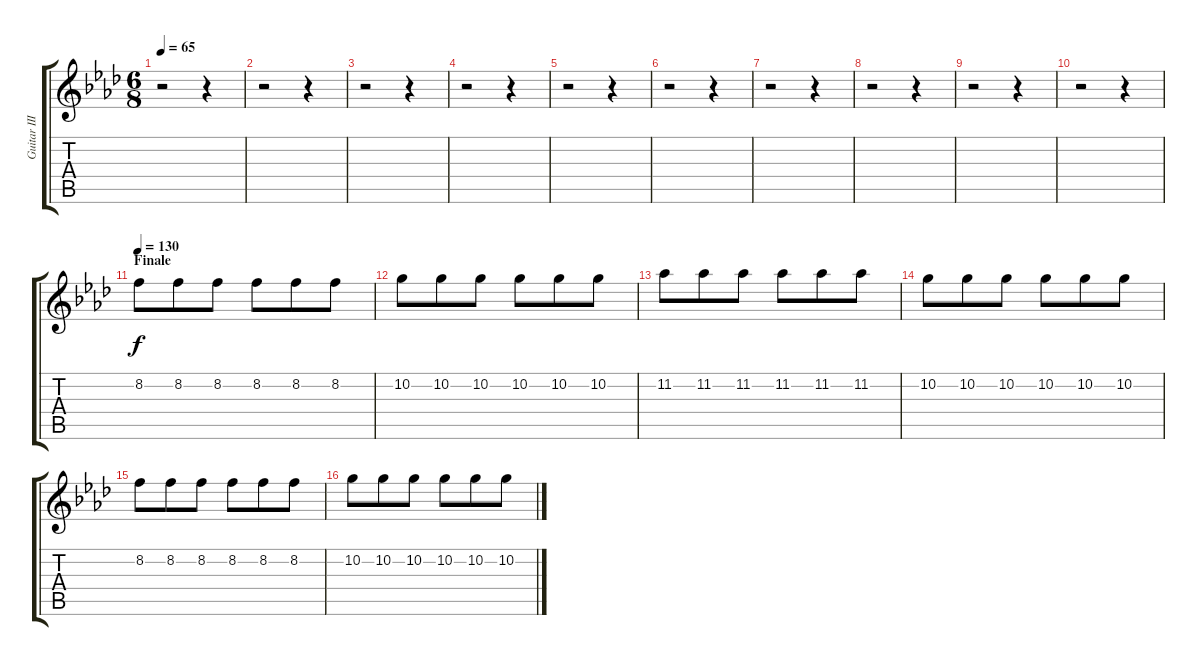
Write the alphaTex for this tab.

\track ("Guitar III" "Guitar III") {instrument distortionguitar}
\staff {score tabs}
\tuning (D4 A3 F3 C3 G2 C2) {hide}
\ts (6 8)
\tempo 65
\clef g2
\ks ab
r.2{dy f} r.4 |
r.2 r.4 |
r.2 r.4 |
r.2 r.4 |
r.2 r.4 |
r.2 r.4 |
r.2 r.4 |
r.2 r.4 |
r.2 r.4 |
r.2 r.4 |
\section ("" "Finale")
\tempo 130
8.2.8 8.2.8 8.2.8 8.2.8 8.2.8 8.2.8 |
10.2.8 10.2.8 10.2.8 10.2.8 10.2.8 10.2.8 |
11.2.8 11.2.8 11.2.8 11.2.8 11.2.8 11.2.8 |
10.2.8 10.2.8 10.2.8 10.2.8 10.2.8 10.2.8 |
8.2.8 8.2.8 8.2.8 8.2.8 8.2.8 8.2.8 |
10.2.8 10.2.8 10.2.8 10.2.8 10.2.8 10.2.8
